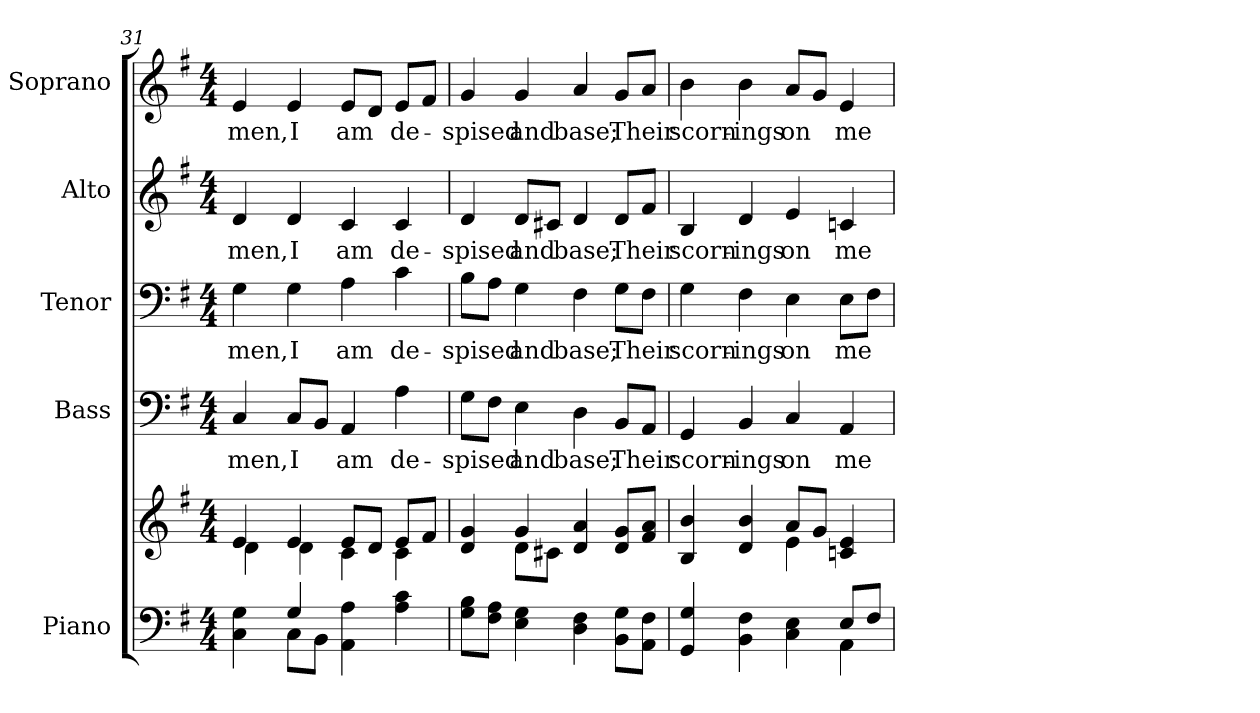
**kern	**kern	**kern	**text	**kern	**text	**kern	**text	**kern	**text
*part5	*part5	*part4	*part4	*part3	*part3	*part2	*part2	*part1	*part1
*staff6	*staff5	*staff4	*staff4	*staff3	*staff3	*staff2	*staff2	*staff1	*staff1
*I"Piano	*	*I"Bass	*	*I"Tenor	*	*I"Alto	*	*I"Soprano	*
*I'Pno.	*	*I'B.	*	*I'T.	*	*I'A.	*	*I'S.	*
!!LO:PB:g=z
*clefF4	*clefG2	*clefF4	*	*clefF4	*	*clefG2	*	*clefG2	*
*k[f#]	*k[f#]	*k[f#]	*	*k[f#]	*	*k[f#]	*	*k[f#]	*
*G:	*G:	*G:	*	*G:	*	*G:	*	*G:	*
*M4/4	*M4/4	*M4/4	*	*M4/4	*	*M4/4	*	*M4/4	*
=31	=31	=31	=31	=31	=31	=31	=31	=31	=31
*^	*^	*	*	*	*	*	*	*	*
!	!	!	!	!	!LO:LY:b:color=#000000	!	!	!	!	!	!
!	!	!	!	!	!	!	!LO:LY:b:color=#000000	!	!	!	!
!	!	!	!	!	!	!	!	!	!LO:LY:b:color=#000000	!	!
!	!	!	!	!	!	!	!	!	!	!	!LO:LY:b:color=#000000
4Ci\ 4Gi	4ryy	4ei/	4di\	4Ci/	men,	4Gi\	men,	4di/	men,	4ei/	men,
!	!	!	!	!	!LO:LY:b:color=#000000	!	!	!	!	!	!
!	!	!	!	!	!	!	!LO:LY:b:color=#000000	!	!	!	!
!	!	!	!	!	!	!	!	!	!LO:LY:b:color=#000000	!	!
!	!	!	!	!	!	!	!	!	!	!	!LO:LY:b:color=#000000
4Gi/	8Ci\L	4ei/	4di\	8Ci/L	I	4Gi\	I	4di/	I	4ei/	I
.	8BBi\J	.	.	8BBi/J	.	.	.	.	.	.	.
!	!	!	!	!	!LO:LY:b:color=#000000	!	!	!	!	!	!
!	!	!	!	!	!	!	!LO:LY:b:color=#000000	!	!	!	!
!	!	!	!	!	!	!	!	!	!LO:LY:b:color=#000000	!	!
!	!	!	!	!	!	!	!	!	!	!	!LO:LY:b:color=#000000
4AAi\ 4Ai	2ryy	8ei/L	4ci\	4AAi/	am	4Ai\	am	4ci/	am	8ei/L	am
.	.	8di/J	.	.	.	.	.	.	.	8di/J	.
!	!	!	!	!	!LO:LY:b:color=#000000	!	!	!	!	!	!
!	!	!	!	!	!	!	!LO:LY:b:color=#000000	!	!	!	!
!	!	!	!	!	!	!	!	!	!LO:LY:b:color=#000000	!	!
!	!	!	!	!	!	!	!	!	!	!	!LO:LY:b:color=#000000
4Ai\ 4ci	.	8ei/L	4ci\	4Ai\	de-	4ci\	de-	4ci/	de-	8ei/L	de-
.	.	8f#i/J	.	.	.	.	.	.	.	8f#i/J	.
*v	*v	*	*	*	*	*	*	*	*	*	*
=32	=32	=32	=32	=32	=32	=32	=32	=32	=32	=32
!	!	!	!	!LO:LY:b:color=#000000	!	!	!	!	!	!
!	!	!	!	!	!	!LO:LY:b:color=#000000	!	!	!	!
!	!	!	!	!	!	!	!	!LO:LY:b:color=#000000	!	!
!	!	!	!	!	!	!	!	!	!	!LO:LY:b:color=#000000
8Gi\ 8BiL	4di/ 4gi	4ryy	8Gi\L	-spised	8Bi\L	-spised	4di/	-spised	4gi/	-spised
8F#i\ 8AiJ	.	.	8F#i\J	.	8Ai\J	.	.	.	.	.
!	!	!	!	!LO:LY:b:color=#000000	!	!	!	!	!	!
!	!	!	!	!	!	!LO:LY:b:color=#000000	!	!	!	!
!	!	!	!	!	!	!	!	!LO:LY:b:color=#000000	!	!
!	!	!	!	!	!	!	!	!	!	!LO:LY:b:color=#000000
4Ei\ 4Gi	4gi/	8di\L	4Ei\	and	4Gi\	and	8di/L	and	4gi/	and
.	.	8c#Xi\J	.	.	.	.	8c#Xi/J	.	.	.
!	!	!	!	!LO:LY:b:color=#000000	!	!	!	!	!	!
!	!	!	!	!	!	!LO:LY:b:color=#000000	!	!	!	!
!	!	!	!	!	!	!	!	!LO:LY:b:color=#000000	!	!
!	!	!	!	!	!	!	!	!	!	!LO:LY:b:color=#000000
4Di\ 4F#i	4di/ 4ai	2ryy	4Di\	base;	4F#i\	base;	4di/	base;	4ai/	base;
!	!	!	!	!LO:LY:b:color=#000000	!	!	!	!	!	!
!	!	!	!	!	!	!LO:LY:b:color=#000000	!	!	!	!
!	!	!	!	!	!	!	!	!LO:LY:b:color=#000000	!	!
!	!	!	!	!	!	!	!	!	!	!LO:LY:b:color=#000000
8BBi\ 8GiL	8di/ 8giL	.	8BBi/L	Their	8Gi\L	Their	8di/L	Their	8gi/L	Their
8AAi\ 8F#iJ	8f#i/ 8aiJ	.	8AAi/J	.	8F#i\J	.	8f#i/J	.	8ai/J	.
=33	=33	=33	=33	=33	=33	=33	=33	=33	=33	=33
*^	*	*	*	*	*	*	*	*	*	*
!	!	!	!	!	!LO:LY:b:color=#000000	!	!	!	!	!	!
!	!	!	!	!	!	!	!LO:LY:b:color=#000000	!	!	!	!
!	!	!	!	!	!	!	!	!	!LO:LY:b:color=#000000	!	!
!	!	!	!	!	!	!	!	!	!	!	!LO:LY:b:color=#000000
4GGi/ 4Gi	2ryy	4Bi/ 4bi	2ryy	4GGi/	scorn-	4Gi\	scorn-	4Bi/	scorn-	4bi\	scorn-
!	!	!	!	!	!LO:LY:b:color=#000000	!	!	!	!	!	!
!	!	!	!	!	!	!	!LO:LY:b:color=#000000	!	!	!	!
!	!	!	!	!	!	!	!	!	!LO:LY:b:color=#000000	!	!
!	!	!	!	!	!	!	!	!	!	!	!LO:LY:b:color=#000000
4BBi\ 4F#i	.	4di/ 4bi	.	4BBi/	-ings	4F#i\	-ings	4di/	-ings	4bi\	-ings
!	!	!	!	!	!LO:LY:b:color=#000000	!	!	!	!	!	!
!	!	!	!	!	!	!	!LO:LY:b:color=#000000	!	!	!	!
!	!	!	!	!	!	!	!	!	!LO:LY:b:color=#000000	!	!
!	!	!	!	!	!	!	!	!	!	!	!LO:LY:b:color=#000000
4Ci\ 4Ei	4ryy	8ai/L	4ei\	4Ci/	on	4Ei\	on	4ei/	on	8ai/L	on
.	.	8gi/J	.	.	.	.	.	.	.	8gi/J	.
!	!	!	!	!	!LO:LY:b:color=#000000	!	!	!	!	!	!
!	!	!	!	!	!	!	!LO:LY:b:color=#000000	!	!	!	!
!	!	!	!	!	!	!	!	!	!LO:LY:b:color=#000000	!	!
!	!	!	!	!	!	!	!	!	!	!	!LO:LY:b:color=#000000
8Ei/L	4AAi\	4cni/ 4ei	4ryy	4AAi/	me	8Ei\L	me	4cni/	me	4ei/	me
8F#i/J	.	.	.	.	.	8F#i\J	.	.	.	.	.
*v	*v	*	*	*	*	*	*	*	*	*	*
*	*v	*v	*	*	*	*	*	*	*	*
=	=	=	=	=	=	=	=	=	=
*-	*-	*-	*-	*-	*-	*-	*-	*-	*-
